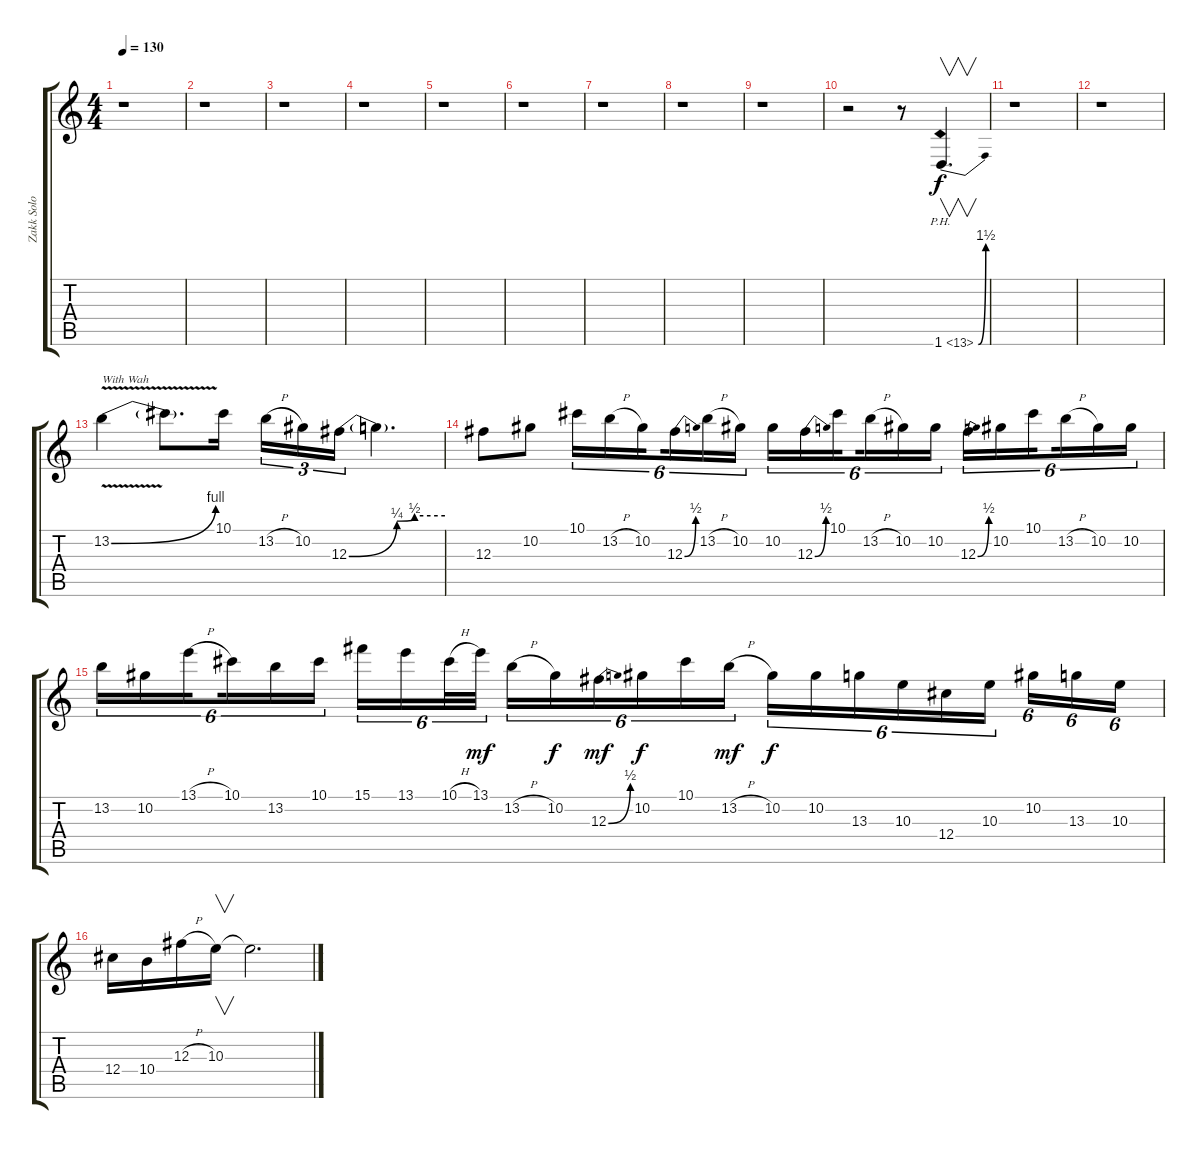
\track ("Zakk Solo" "Zakk Solo") {instrument overdrivenguitar}
\staff {score tabs}
\tuning (Eb4 Bb3 Gb3 Db3 Ab2 Db2) {hide}
\ts (4 4)
\tempo 130
\clef g2
\ks c
r.1{dy f} |
r.1 |
r.1 |
r.1 |
r.1 |
r.1 |
r.1 |
r.1 |
r.1 |
r.2 r.8 1.6{be (bend 0 0 60 6) ph 12}.4{v d} |
r.1 |
r.1 |
13.2{be (bend 0 0 60 4) v}.4{txt "With Wah"} 13.2{t}.8{d} 10.1.16 13.2{h}.16{tu (3 2)} 10.2.16{tu (3 2)} 12.3{be (custom 0 0 30 1 41 2 60 2)}.16{tu (3 2)} 12.3{t}.4{d} |
12.3.8 10.2.8 10.1.16{tu (6 4)} 13.2{h}.16{tu (6 4)} 10.2.16{tu (6 4) beam splitsecondary} 12.3{be (bend 0 0 60 2)}.16{tu (6 4)} 13.2{h}.16{tu (6 4)} 10.2.16{tu (6 4)} 10.2.16{tu (6 4)} 12.3{be (bend 0 0 60 2)}.16{tu (6 4)} 10.1.16{tu (6 4) beam splitsecondary} 13.2{h}.16{tu (6 4)} 10.2.16{tu (6 4)} 10.2.16{tu (6 4)} 12.3{be (bend 0 0 60 2)}.16{tu (6 4)} 10.2.16{tu (6 4)} 10.1.16{tu (6 4) beam splitsecondary} 13.2{h}.16{tu (6 4)} 10.2.16{tu (6 4)} 10.2.16{tu (6 4)} |
13.2.16{tu (6 4)} 10.2.16{tu (6 4)} 13.1{h}.16{tu (6 4) beam splitsecondary} 10.1.16{tu (6 4)} 13.2.16{tu (6 4)} 10.1.16{tu (6 4)} 15.1.16{tu (6 4)} 13.1.16{tu (6 4)} 10.1{h}.32{tu (6 4)} 13.1.32{tu (6 4) dy mf beam splitsecondary} 13.2{h}.16{tu (6 4)} 10.2.16{tu (6 4) dy f} 12.3{be (bend 0 0 60 2)}.16{tu (6 4) dy mf} 10.2.16{tu (6 4) dy f} 10.1.16{tu (6 4)} 13.2{h}.16{tu (6 4) dy mf beam splitsecondary} 10.2.16{tu (6 4) dy f} 10.2.16{tu (6 4)} 13.3.16{tu (6 4)} 10.3.16{tu (6 4)} 12.4.16{tu (6 4)} 10.3.16{tu (6 4) beam splitsecondary} 10.2.16{tu (6 4)} 13.3.16{tu (6 4)} 10.3.16{tu (6 4)} |
12.4.16 10.4.16 12.3{h}.16 10.3.16{v} 10.3{t}.2{d}
